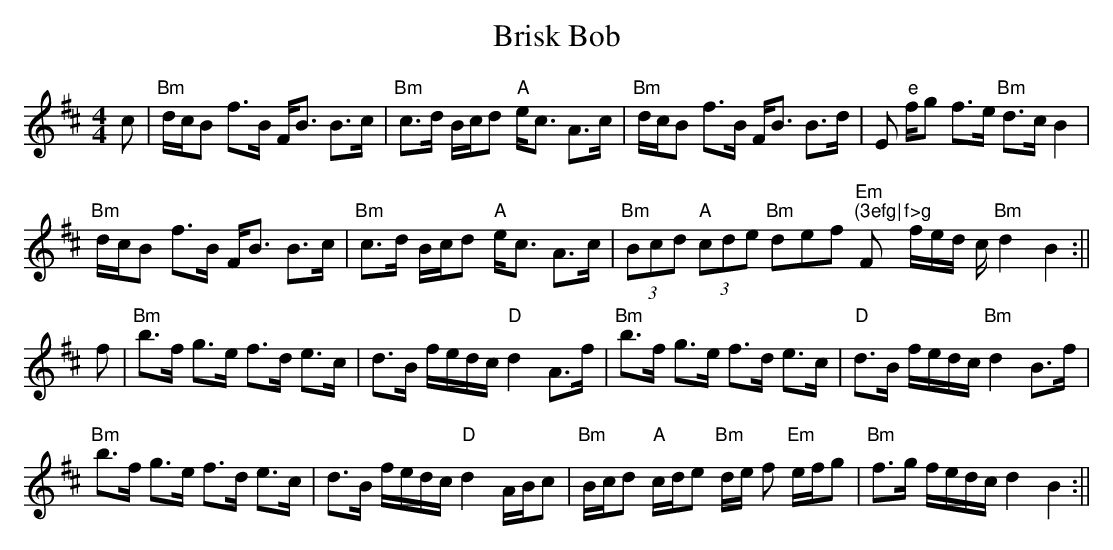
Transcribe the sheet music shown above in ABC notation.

X:1
T:Brisk Bob
M:4/4
L:1/8
K:Bm
c|"Bm"d/c/B f>B F<B B>c|"Bm"c>d B/c/d "A"e<c A>c|"Bm"d/c/B f>B F<B B>d|"
Em"e
/f/g f>e "Bm"d>c B2|!
"Bm"d/c/B f>B F<B B>c|"Bm"c>d B/c/d "A"e<c A>c|"Bm"(3Bcd "A"(3cde "Bm"(3
def "Em
"(3efg|"F#m"f>g
f/e/d/
c/ "Bm"d2 B2:||!
f|"Bm"b>f g>e f>d e>c|d>B f/e/d/c/"D" d2 A>f|"Bm"b>f g>e f>d e>c|"D"d>B
f/e/d/c/ "Bm"d2
B>f|!
"Bm"b>f g>e f>d e>c|d>B f/e/d/c/ "D"d2 A/B/c|"Bm"B/c/d "A"c/d/e "Bm"d/e/
f "Em"e/f/g|"Bm"f>g f/e/d/c/ d2 B2:||
